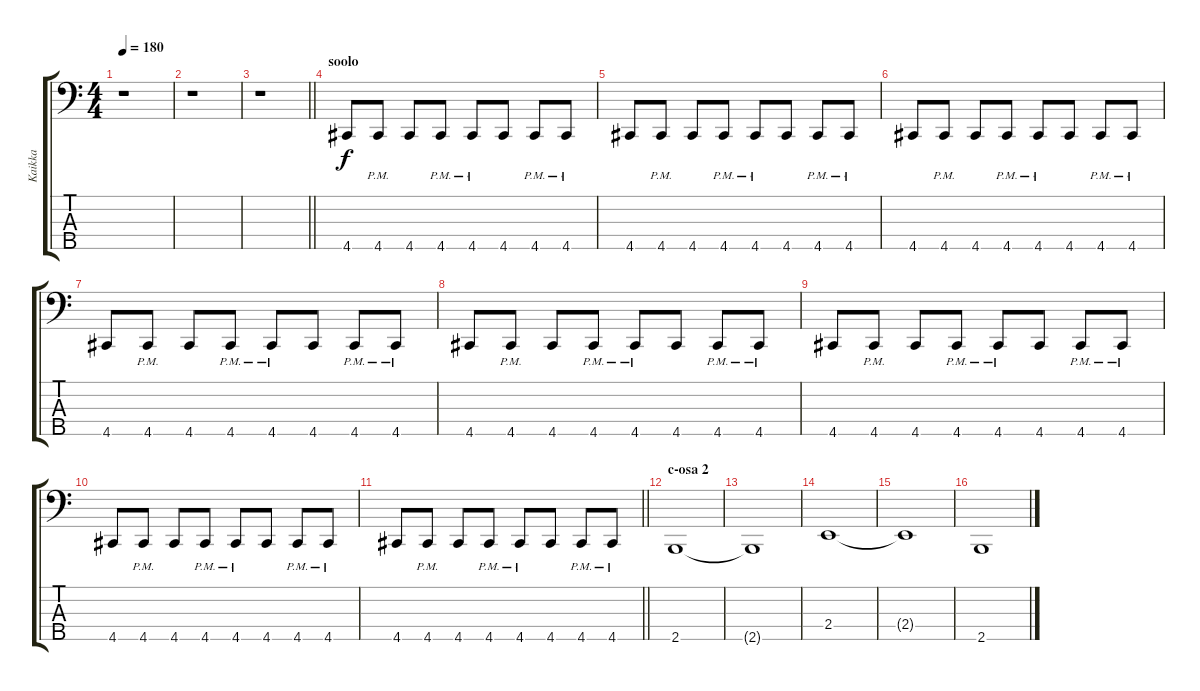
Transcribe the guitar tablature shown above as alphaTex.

\track ("Kaikka" "Kaikka") {instrument electricbasspick}
\staff {score tabs}
\tuning (G2 D2 A1 D1 A0) {hide}
\ts (4 4)
\tempo 180
\clef f4
\ks c
r.1{dy f} |
r.1 |
\barLineRight lightlight
r.1 |
\section ("" "soolo")
4.5.8 4.5{pm}.8 4.5.8 4.5{pm}.8 4.5{pm}.8 4.5.8 4.5{pm}.8 4.5{pm}.8 |
4.5.8 4.5{pm}.8 4.5.8 4.5{pm}.8 4.5{pm}.8 4.5.8 4.5{pm}.8 4.5{pm}.8 |
4.5.8 4.5{pm}.8 4.5.8 4.5{pm}.8 4.5{pm}.8 4.5.8 4.5{pm}.8 4.5{pm}.8 |
4.5.8 4.5{pm}.8 4.5.8 4.5{pm}.8 4.5{pm}.8 4.5.8 4.5{pm}.8 4.5{pm}.8 |
4.5.8 4.5{pm}.8 4.5.8 4.5{pm}.8 4.5{pm}.8 4.5.8 4.5{pm}.8 4.5{pm}.8 |
4.5.8 4.5{pm}.8 4.5.8 4.5{pm}.8 4.5{pm}.8 4.5.8 4.5{pm}.8 4.5{pm}.8 |
4.5.8 4.5{pm}.8 4.5.8 4.5{pm}.8 4.5{pm}.8 4.5.8 4.5{pm}.8 4.5{pm}.8 |
\barLineRight lightlight
4.5.8 4.5{pm}.8 4.5.8 4.5{pm}.8 4.5{pm}.8 4.5.8 4.5{pm}.8 4.5{pm}.8 |
\section ("" "c-osa 2")
2.5.1 |
2.5{t}.1 |
2.4.1 |
2.4{t}.1 |
2.5.1
